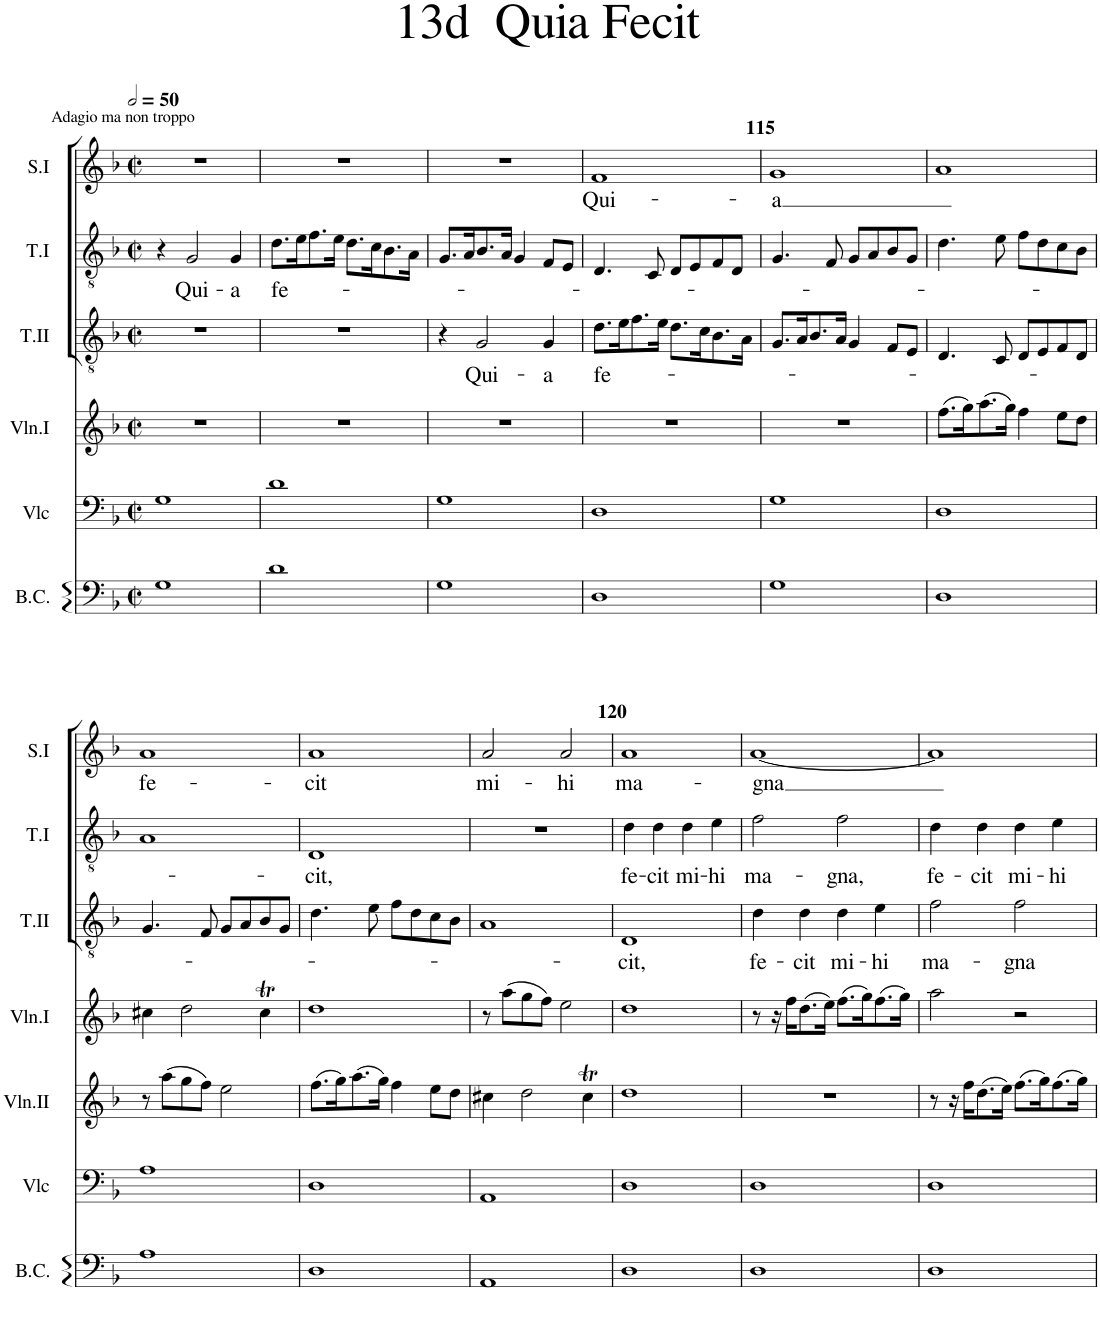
**kern	**kern	**kern	**kern	**kern	**text	**kern	**text	**kern	**text
*part7	*part6	*part5	*part4	*part3	*part3	*part2	*part2	*part1	*part1
*staff7	*staff6	*staff5	*staff4	*staff3	*staff3	*staff2	*staff2	*staff1	*staff1
*I"Continuo	*I"Violoncelle	*I"Violon II	*I"Violon I	*I"Ténor II	*	*I"Tenor I	*	*I"Soprano.I	*
*	*I'Vlc	*I'Vln.II	*I'Vln.I	*I'T.II	*	*I'T.I	*	*I'S.I	*
!!LO:PB:g=z
*clefF4	*clefF4	*clefG2	*clefG2	*clefGv2	*	*clefGv2	*	*clefG2	*
*k[b-]	*k[b-]	*k[b-]	*k[b-]	*k[b-]	*	*k[b-]	*	*k[b-]	*
*M2/2	*M2/2	*M2/2	*M2/2	*M2/2	*	*M2/2	*	*M2/2	*
*met(c|)	*met(c|)	*met(c|)	*met(c|)	*met(c|)	*	*met(c|)	*	*met(c|)	*
*MM100	*MM100	*MM100	*MM100	*MM100	*	*MM100	*	*MM100	*
=111	=111	=111	=111	=111	=111	=111	=111	=111	=111
!	!	!	!	!	!	!	!	!LO:TX:a:t=Adagio ma non troppo	!
1G	1G	1r	1r	1r	.	4r	.	1r	.
!	!	!	!	!	!	!	!LO:LY:b	!	!
.	.	.	.	.	.	2G/	Qui-	.	.
!	!	!	!	!	!	!	!LO:LY:b	!	!
.	.	.	.	.	.	4G/	-a	.	.
=112	=112	=112	=112	=112	=112	=112	=112	=112	=112
!	!	!	!	!	!	!	!LO:LY:b	!	!
1d	1d	1r	1r	1r	.	8.d\L	fe-	1r	.
.	.	.	.	.	.	16e\K	.	.	.
.	.	.	.	.	.	8.f\	.	.	.
.	.	.	.	.	.	16e\Jk	.	.	.
.	.	.	.	.	.	8.d\L	.	.	.
.	.	.	.	.	.	16c\K	.	.	.
.	.	.	.	.	.	8.B-\	.	.	.
.	.	.	.	.	.	16A\Jk	.	.	.
=113	=113	=113	=113	=113	=113	=113	=113	=113	=113
1G	1G	1r	1r	4r	.	8.G/L	.	1r	.
.	.	.	.	.	.	16A/K	.	.	.
!	!	!	!	!	!LO:LY:b	!	!	!	!
.	.	.	.	2G/	Qui-	8.B-/	.	.	.
.	.	.	.	.	.	16A/Jk	.	.	.
.	.	.	.	.	.	4G/	.	.	.
!	!	!	!	!	!LO:LY:b	!	!	!	!
.	.	.	.	4G/	-a	8F/L	.	.	.
.	.	.	.	.	.	8E/J	.	.	.
=114	=114	=114	=114	=114	=114	=114	=114	=114	=114
!	!	!	!	!	!LO:LY:b	!	!	!	!LO:LY:b
1D	1D	1r	1r	8.d\L	fe-	4.D/	.	1f	Qui-
.	.	.	.	16e\K	.	.	.	.	.
.	.	.	.	8.f\	.	.	.	.	.
.	.	.	.	.	.	8C/	.	.	.
.	.	.	.	16e\Jk	.	.	.	.	.
.	.	.	.	8.d\L	.	8D/L	.	.	.
.	.	.	.	.	.	8E/	.	.	.
.	.	.	.	16c\K	.	.	.	.	.
.	.	.	.	8.B-\	.	8F/	.	.	.
.	.	.	.	.	.	8D/J	.	.	.
.	.	.	.	16A\Jk	.	.	.	.	.
=115	=115	=115	=115	=115	=115	=115	=115	=115	=115
!	!	!	!	!	!	!	!	!	!LO:LY:b
1G	1G	1r	1r	8.G/L	.	4.G/	.	1g	-a
.	.	.	.	16A/K	.	.	.	.	.
.	.	.	.	8.B-/	.	.	.	.	.
.	.	.	.	.	.	8F/	.	.	.
.	.	.	.	16A/Jk	.	.	.	.	.
.	.	.	.	4G/	.	8G/L	.	.	.
.	.	.	.	.	.	8A/	.	.	.
.	.	.	.	8F/L	.	8B-/	.	.	.
.	.	.	.	8E/J	.	8G/J	.	.	.
=116	=116	=116	=116	=116	=116	=116	=116	=116	=116
1D	1D	1r	(8.ff\L	4.D/	.	4.d\	.	1a	.
.	.	.	16gg\K)	.	.	.	.	.	.
.	.	.	(8.aa\	.	.	.	.	.	.
.	.	.	.	8C/	.	8e\	.	.	.
.	.	.	16gg\Jk)	.	.	.	.	.	.
.	.	.	4ff\	8D/L	.	8f\L	.	.	.
.	.	.	.	8E/	.	8d\	.	.	.
.	.	.	8ee\L	8F/	.	8c\	.	.	.
.	.	.	8dd\J	8D/J	.	8B-\J	.	.	.
!!LO:LB:g=z
=117	=117	=117	=117	=117	=117	=117	=117	=117	=117
!	!	!	!	!	!	!	!	!	!LO:LY:b
1A	1A	8r	4cc#X\	4.G/	.	1A	.	1a	fe-
.	.	(8aa\L	.	.	.	.	.	.	.
.	.	8gg\	2dd\	.	.	.	.	.	.
.	.	8ff\J)	.	8F/	.	.	.	.	.
.	.	2ee\	.	8G/L	.	.	.	.	.
.	.	.	.	8A/	.	.	.	.	.
.	.	.	4cc#t\	8B-/	.	.	.	.	.
.	.	.	.	8G/J	.	.	.	.	.
=118	=118	=118	=118	=118	=118	=118	=118	=118	=118
!	!	!	!	!	!	!	!LO:LY:b	!	!LO:LY:b
1D	1D	(8.ff\L	1dd	4.d\	.	1D	-cit,	1a	-cit
.	.	16gg\K)	.	.	.	.	.	.	.
.	.	(8.aa\	.	.	.	.	.	.	.
.	.	.	.	8e\	.	.	.	.	.
.	.	16gg\Jk)	.	.	.	.	.	.	.
.	.	4ff\	.	8f\L	.	.	.	.	.
.	.	.	.	8d\	.	.	.	.	.
.	.	8ee\L	.	8c\	.	.	.	.	.
.	.	8dd\J	.	8B-\J	.	.	.	.	.
=119	=119	=119	=119	=119	=119	=119	=119	=119	=119
!	!	!	!	!	!	!	!	!	!LO:LY:b
1AA	1AA	4cc#X\	8r	1A	.	1r	.	2a/	mi-
.	.	.	(8aa\L	.	.	.	.	.	.
.	.	2dd\	8gg\	.	.	.	.	.	.
.	.	.	8ff\J)	.	.	.	.	.	.
!	!	!	!	!	!	!	!	!	!LO:LY:b
.	.	.	2ee\	.	.	.	.	2a/	-hi
.	.	4cc#t\	.	.	.	.	.	.	.
=120	=120	=120	=120	=120	=120	=120	=120	=120	=120
!	!	!	!	!	!LO:LY:b	!	!LO:LY:b	!	!LO:LY:b
1D	1D	1dd	1dd	1D	-cit,	4d\	fe-	1a	ma-
!	!	!	!	!	!	!	!LO:LY:b	!	!
.	.	.	.	.	.	4d\	-cit	.	.
!	!	!	!	!	!	!	!LO:LY:b	!	!
.	.	.	.	.	.	4d\	mi-	.	.
!	!	!	!	!	!	!	!LO:LY:b	!	!
.	.	.	.	.	.	4e\	-hi	.	.
=121	=121	=121	=121	=121	=121	=121	=121	=121	=121
!	!	!	!	!	!LO:LY:b	!	!LO:LY:b	!	!LO:LY:b
1D	1D	1r	8r	4d\	fe-	2f\	ma-	[1a	-gna
.	.	.	16r	.	.	.	.	.	.
.	.	.	16ff\KL	.	.	.	.	.	.
!	!	!	!	!	!LO:LY:b	!	!	!	!
.	.	.	(8.dd\	4d\	-cit	.	.	.	.
.	.	.	16ee\Jk)	.	.	.	.	.	.
!	!	!	!	!	!LO:LY:b	!	!LO:LY:b	!	!
.	.	.	(8.ff\L	4d\	mi-	2f\	-gna,	.	.
.	.	.	16gg\K)	.	.	.	.	.	.
!	!	!	!	!	!LO:LY:b	!	!	!	!
.	.	.	(8.ff\	4e\	-hi	.	.	.	.
.	.	.	16gg\Jk)	.	.	.	.	.	.
=122	=122	=122	=122	=122	=122	=122	=122	=122	=122
!	!	!	!	!	!LO:LY:b	!	!LO:LY:b	!	!
1D	1D	8r	2aa\	2f\	ma-	4d\	fe-	1a]	.
.	.	16r	.	.	.	.	.	.	.
.	.	16ff\KL	.	.	.	.	.	.	.
!	!	!	!	!	!	!	!LO:LY:b	!	!
.	.	(8.dd\	.	.	.	4d\	-cit	.	.
.	.	16ee\Jk)	.	.	.	.	.	.	.
!	!	!	!	!	!LO:LY:b	!	!LO:LY:b	!	!
.	.	(8.ff\L	2r	2f\	-gna	4d\	mi-	.	.
.	.	16gg\K)	.	.	.	.	.	.	.
!	!	!	!	!	!	!	!LO:LY:b	!	!
.	.	(8.ff\	.	.	.	4e\	-hi	.	.
.	.	16gg\Jk)	.	.	.	.	.	.	.
=	=	=	=	=	=	=	=	=	=
*-	*-	*-	*-	*-	*-	*-	*-	*-	*-
